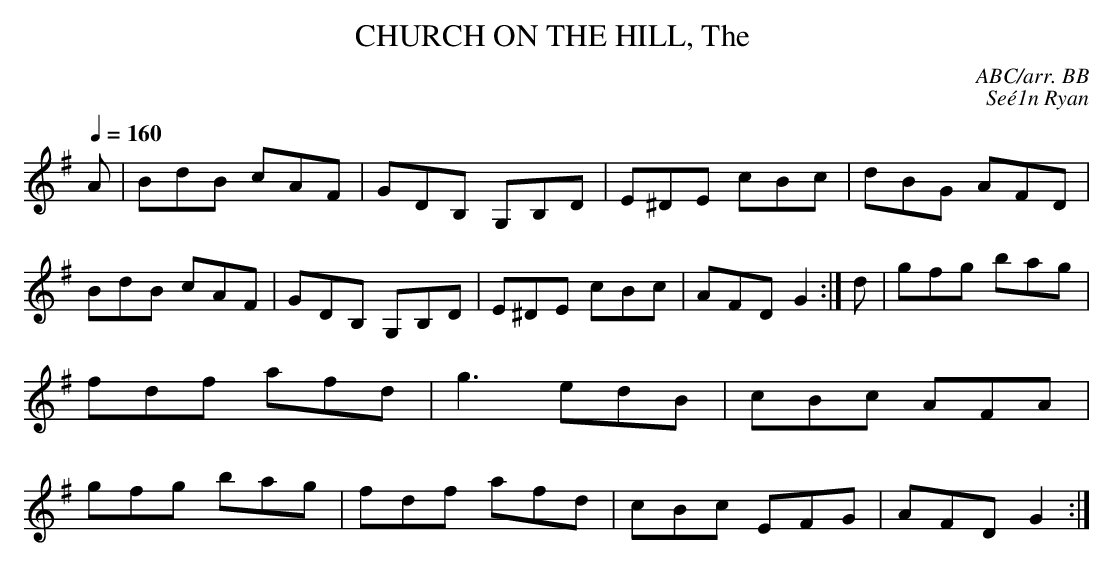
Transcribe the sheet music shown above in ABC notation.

X:1
T:CHURCH ON THE HILL, The \
C:ABC/arr. BB\
C:Se\'e1n Ryan\
Q:1/4=160\
L:1/8\
M:6/8\
K:G\
A|BdB cAF|GDB, G,B,D|E^DE cBc|dBG AFD|\
BdB cAF|GDB, G,B,D|E^DE cBc|AFD G2:|\
d|gfg bag|fdf afd|g3 edB|cBc AFA|\
gfg bag|fdf afd|cBc EFG|AFD G2:|\
\
\
